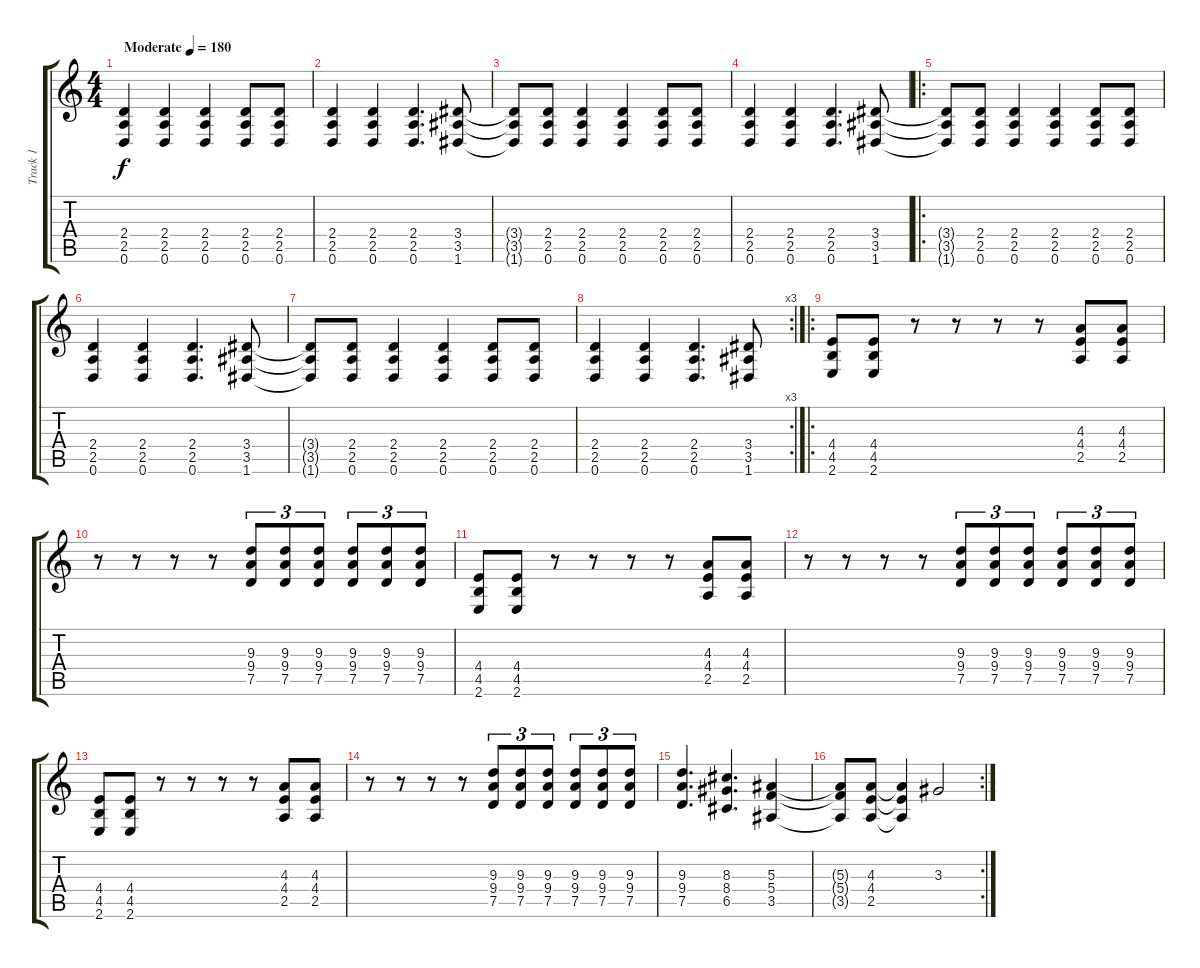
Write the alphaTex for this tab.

\track ("Track 1" "Track 1") {instrument distortionguitar}
\staff {score tabs}
\tuning (D4 A3 F3 C3 G2 D2) {hide}
\ts (4 4)
\tempo (180 "Moderate")
\clef g2
\ks c
(2.4 2.5 0.6).4{dy f instrument distortionguitar} (2.4 2.5 0.6).4 (2.4 2.5 0.6).4 (2.4 2.5 0.6).8 (2.4 2.5 0.6).8 |
(2.4 2.5 0.6).4 (2.4 2.5 0.6).4 (2.4 2.5 0.6).4{d} (3.4 3.5 1.6).8 |
(3.4{t} 3.5{t} 1.6{t}).8 (2.4 2.5 0.6).8 (2.4 2.5 0.6).4 (2.4 2.5 0.6).4 (2.4 2.5 0.6).8 (2.4 2.5 0.6).8 |
(2.4 2.5 0.6).4 (2.4 2.5 0.6).4 (2.4 2.5 0.6).4{d} (3.4 3.5 1.6).8 |
\ro
(3.4{t} 3.5{t} 1.6{t}).8 (2.4 2.5 0.6).8 (2.4 2.5 0.6).4 (2.4 2.5 0.6).4 (2.4 2.5 0.6).8 (2.4 2.5 0.6).8 |
(2.4 2.5 0.6).4 (2.4 2.5 0.6).4 (2.4 2.5 0.6).4{d} (3.4 3.5 1.6).8 |
(3.4{t} 3.5{t} 1.6{t}).8 (2.4 2.5 0.6).8 (2.4 2.5 0.6).4 (2.4 2.5 0.6).4 (2.4 2.5 0.6).8 (2.4 2.5 0.6).8 |
\rc 3
(2.4 2.5 0.6).4 (2.4 2.5 0.6).4 (2.4 2.5 0.6).4{d} (3.4 3.5 1.6).8 |
\ro
(4.4 4.5 2.6).8 (4.4 4.5 2.6).8 r.8 r.8 r.8 r.8 (4.3 4.4 2.5).8 (4.3 4.4 2.5).8 |
r.8 r.8 r.8 r.8 (9.3 9.4 7.5).8{tu (3 2)} (9.3 9.4 7.5).8{tu (3 2)} (9.3 9.4 7.5).8{tu (3 2)} (9.3 9.4 7.5).8{tu (3 2)} (9.3 9.4 7.5).8{tu (3 2)} (9.3 9.4 7.5).8{tu (3 2)} |
(4.4 4.5 2.6).8 (4.4 4.5 2.6).8 r.8 r.8 r.8 r.8 (4.3 4.4 2.5).8 (4.3 4.4 2.5).8 |
r.8 r.8 r.8 r.8 (9.3 9.4 7.5).8{tu (3 2)} (9.3 9.4 7.5).8{tu (3 2)} (9.3 9.4 7.5).8{tu (3 2)} (9.3 9.4 7.5).8{tu (3 2)} (9.3 9.4 7.5).8{tu (3 2)} (9.3 9.4 7.5).8{tu (3 2)} |
(4.4 4.5 2.6).8 (4.4 4.5 2.6).8 r.8 r.8 r.8 r.8 (4.3 4.4 2.5).8 (4.3 4.4 2.5).8 |
r.8 r.8 r.8 r.8 (9.3 9.4 7.5).8{tu (3 2)} (9.3 9.4 7.5).8{tu (3 2)} (9.3 9.4 7.5).8{tu (3 2)} (9.3 9.4 7.5).8{tu (3 2)} (9.3 9.4 7.5).8{tu (3 2)} (9.3 9.4 7.5).8{tu (3 2)} |
(9.3 9.4 7.5).4{d} (8.3 8.4 6.5).4{d} (5.3 5.4 3.5).4 |
\rc 2
(5.3{t} 5.4{t} 3.5{t}).8 (4.3 4.4 2.5).8 (4.3{t} 4.4{t} 2.5{t}).4 3.3.2
